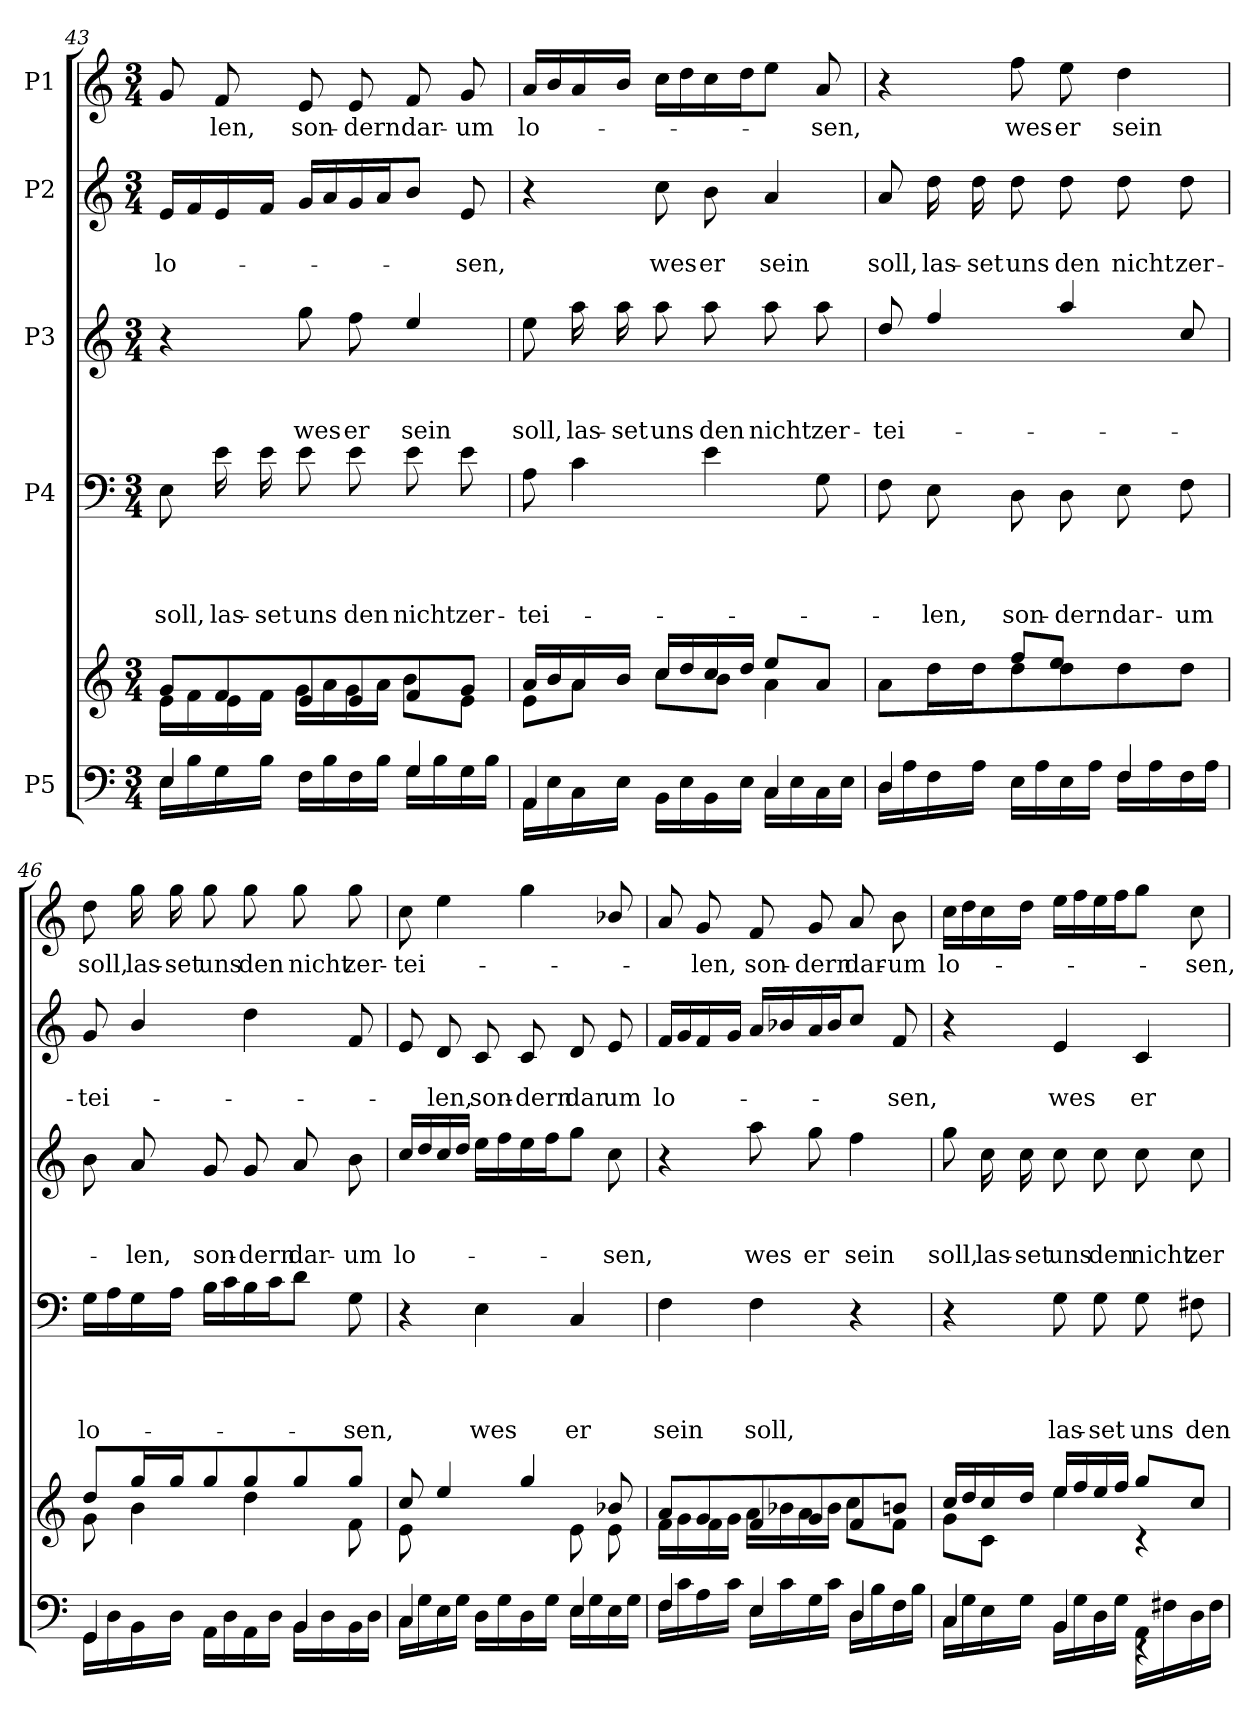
**kern	**kern	**kern	**text	**text	**text	**text	**kern	**text	**text	**text	**kern	**text	**text	**kern	**text
*part5	*part5	*part4	*part4	*part4	*part4	*part4	*part3	*part3	*part3	*part3	*part2	*part2	*part2	*part1	*part1
*staff6	*staff5	*staff4	*staff4	*staff4	*staff4	*staff4	*staff3	*staff3	*staff3	*staff3	*staff2	*staff2	*staff2	*staff1	*staff1
*I"P5	*	*I"P4	*	*	*	*	*I"P3	*	*	*	*I"P2	*	*	*I"P1	*
!!LO:PB:g=z
*clefF4	*clefG2	*clefF4	*	*	*	*	*clefG2	*	*	*	*clefG2	*	*	*clefG2	*
*	*	*	*	*	*	*	*ITrd7c12	*	*	*	*	*	*	*	*
*k[]	*k[]	*k[]	*	*	*	*	*k[]	*	*	*	*k[]	*	*	*k[]	*
*C:	*C:	*C:	*	*	*	*	*C:	*	*	*	*C:	*	*	*C:	*
*M3/4	*M3/4	*M3/4	*	*	*	*	*M3/4	*	*	*	*M3/4	*	*	*M3/4	*
=43	=43	=43	=43	=43	=43	=43	=43	=43	=43	=43	=43	=43	=43	=43	=43
*^	*^	*	*	*	*	*	*	*	*	*	*	*	*	*	*
!	!	!	!	!	!	!	!	!LO:LY:b	!	!	!	!	!	!	!LO:LY:b	!	!
16E\LL	4E/	8g/L	16e\LL	8E\	.	.	.	soll,	4r	.	.	.	16e/LL	.	lo-	8g/	.
16B\	.	.	16f\	.	.	.	.	.	.	.	.	.	16f/	.	.	.	.
!	!	!	!	!	!	!	!	!LO:LY:b	!	!	!	!	!	!	!	!	!LO:LY:b
16G\	.	8f/	16e\	16e\	.	.	.	las-	.	.	.	.	16e/	.	.	8f/	-len,
!	!	!	!	!	!	!	!	!LO:LY:b	!	!	!	!	!	!	!	!	!
16B\JJ	.	.	16f\JJ	16e\	.	.	.	-set	.	.	.	.	16f/JJ	.	.	.	.
!	!	!	!	!	!	!	!	!LO:LY:b	!	!	!	!LO:LY:b	!	!	!	!	!LO:LY:b
16F\LL	4ryy	8e/	16g\LL	8e\	.	.	.	uns	8g\	.	.	wes	16g/LL	.	.	8e/	son-
16B\	.	.	16a\	.	.	.	.	.	.	.	.	.	16a/	.	.	.	.
!	!	!	!	!	!	!	!	!LO:LY:b	!	!	!	!LO:LY:b	!	!	!	!	!LO:LY:b
16F\	.	8e/	16g\	8e\	.	.	.	den	8f\	.	.	er	16g/	.	.	8e/	-dern
16B\JJ	.	.	16a\JJ	.	.	.	.	.	.	.	.	.	16a/J	.	.	.	.
!	!	!	!	!	!	!	!	!LO:LY:b	!	!	!	!LO:LY:b	!	!	!	!	!LO:LY:b
16G\LL	4G/	8f/	8b\L	8e\	.	.	.	nicht	4e/	.	.	sein	8b/J	.	.	8f/	dar-
16B\	.	.	.	.	.	.	.	.	.	.	.	.	.	.	.	.	.
!	!	!	!	!	!	!	!	!LO:LY:b	!	!	!	!	!	!	!LO:LY:b	!	!LO:LY:b
16G\	.	8g/J	8e\J	8e\	.	.	.	zer-	.	.	.	.	8e/	.	-sen,	8g/	-um
16B\JJ	.	.	.	.	.	.	.	.	.	.	.	.	.	.	.	.	.
=44	=44	=44	=44	=44	=44	=44	=44	=44	=44	=44	=44	=44	=44	=44	=44	=44	=44
!	!	!	!	!	!	!	!	!LO:LY:b	!	!	!	!LO:LY:b	!	!	!	!	!LO:LY:b
16AA\LL	4AA/	16a/LL	8e\L	8A\	.	.	.	-tei-	8e\	.	.	soll,	4r	.	.	16a/LL	lo-
16E\	.	16b/	.	.	.	.	.	.	.	.	.	.	.	.	.	16b/	.
!	!	!	!	!	!	!	!	!	!	!	!	!LO:LY:b	!	!	!	!	!
16C\	.	16a/	8a\J	4c\	.	.	.	.	16a\	.	.	las-	.	.	.	16a/	.
!	!	!	!	!	!	!	!	!	!	!	!	!LO:LY:b	!	!	!	!	!
16E\JJ	.	16b/JJ	.	.	.	.	.	.	16a\	.	.	-set	.	.	.	16b/JJ	.
!	!	!	!	!	!	!	!	!	!	!	!	!LO:LY:b	!	!	!LO:LY:b	!	!
16BB\LL	4ryy	16cc/LL	8cc\L	.	.	.	.	.	8a\	.	.	uns	8cc\	.	wes	16cc\LL	.
16E\	.	16dd/	.	.	.	.	.	.	.	.	.	.	.	.	.	16dd\	.
!	!	!	!	!	!	!	!	!	!	!	!	!LO:LY:b	!	!	!LO:LY:b	!	!
16BB\	.	16cc/	8b\J	4e\	.	.	.	.	8a\	.	.	den	8b\	.	er	16cc\	.
16E\JJ	.	16dd/JJ	.	.	.	.	.	.	.	.	.	.	.	.	.	16dd\J	.
!	!	!	!	!	!	!	!	!	!	!	!	!LO:LY:b	!	!	!LO:LY:b	!	!
16C\LL	4C/	8ee/L	4a\	.	.	.	.	.	8a\	.	.	nicht	4a/	.	sein	8ee\J	.
16E\	.	.	.	.	.	.	.	.	.	.	.	.	.	.	.	.	.
!	!	!	!	!	!	!	!	!	!	!	!	!LO:LY:b	!	!	!	!	!LO:LY:b
16C\	.	8a/J	.	8G\	.	.	.	.	8a\	.	.	zer-	.	.	.	8a/	-sen,
16E\JJ	.	.	.	.	.	.	.	.	.	.	.	.	.	.	.	.	.
=45	=45	=45	=45	=45	=45	=45	=45	=45	=45	=45	=45	=45	=45	=45	=45	=45	=45
!	!	!	!	!	!	!	!	!	!	!	!	!LO:LY:b	!	!	!LO:LY:b	!	!
16D\LL	4D/	8a\L	4ryy	8F\	.	.	.	.	8d/	.	.	-tei-	8a/	.	soll,	4r	.
16A\	.	.	.	.	.	.	.	.	.	.	.	.	.	.	.	.	.
!	!	!	!	!	!	!	!	!LO:LY:b	!	!	!	!	!	!	!LO:LY:b	!	!
16F\	.	16dd\L	.	8E\	.	.	.	-len,	4f/	.	.	.	16dd\	.	las-	.	.
!	!	!	!	!	!	!	!	!	!	!	!	!	!	!	!LO:LY:b	!	!
16A\JJ	.	16dd\J	.	.	.	.	.	.	.	.	.	.	16dd\	.	-set	.	.
!	!	!	!	!	!	!	!	!LO:LY:b	!	!	!	!	!	!	!LO:LY:b	!	!LO:LY:b
16E\LL	4ryy	8dd\	8ff/L	8D\	.	.	.	son-	.	.	.	.	8dd\	.	uns	8ff\	wes
16A\	.	.	.	.	.	.	.	.	.	.	.	.	.	.	.	.	.
!	!	!	!	!	!	!	!	!LO:LY:b	!	!	!	!	!	!	!LO:LY:b	!	!LO:LY:b
16E\	.	8dd\	8ee/J	8D\	.	.	.	-dern	4a/	.	.	.	8dd\	.	den	8ee\	er
16A\JJ	.	.	.	.	.	.	.	.	.	.	.	.	.	.	.	.	.
!	!	!	!	!	!	!	!	!LO:LY:b	!	!	!	!	!	!	!LO:LY:b	!	!LO:LY:b
16F\LL	4F/	8dd\	4ryy	8E\	.	.	.	dar-	.	.	.	.	8dd\	.	nicht	4dd\	sein
16A\	.	.	.	.	.	.	.	.	.	.	.	.	.	.	.	.	.
!	!	!	!	!	!	!	!	!LO:LY:b	!	!	!	!	!	!	!LO:LY:b	!	!
16F\	.	8dd\J	.	8F\	.	.	.	-um	8c/	.	.	.	8dd\	.	zer-	.	.
16A\JJ	.	.	.	.	.	.	.	.	.	.	.	.	.	.	.	.	.
!!LO:LB:g=z
=46	=46	=46	=46	=46	=46	=46	=46	=46	=46	=46	=46	=46	=46	=46	=46	=46	=46
!	!	!	!	!	!	!	!	!LO:LY:b	!	!	!	!	!	!	!LO:LY:b	!	!LO:LY:b
16GG\LL	4GG/	8dd/L	8g\	16G\LL	.	.	.	lo-	8B\	.	.	.	8g/	.	-tei-	8dd\	soll,
16D\	.	.	.	16A\	.	.	.	.	.	.	.	.	.	.	.	.	.
!	!	!	!	!	!	!	!	!	!	!	!	!LO:LY:b	!	!	!	!	!LO:LY:b
16BB\	.	16gg/L	4b\	16G\	.	.	.	.	8A/	.	.	-len,	4b/	.	.	16gg\	las-
!	!	!	!	!	!	!	!	!	!	!	!	!	!	!	!	!	!LO:LY:b
16D\JJ	.	16gg/J	.	16A\JJ	.	.	.	.	.	.	.	.	.	.	.	16gg\	-set
!	!	!	!	!	!	!	!	!	!	!	!	!LO:LY:b	!	!	!	!	!LO:LY:b
16AA\LL	4ryy	8gg/	.	16B\LL	.	.	.	.	8G/	.	.	son-	.	.	.	8gg\	uns
16D\	.	.	.	16c\	.	.	.	.	.	.	.	.	.	.	.	.	.
!	!	!	!	!	!	!	!	!	!	!	!	!LO:LY:b	!	!	!	!	!LO:LY:b
16AA\	.	8gg/	4dd\	16B\	.	.	.	.	8G/	.	.	-dern	4dd\	.	.	8gg\	den
16D\JJ	.	.	.	16c\J	.	.	.	.	.	.	.	.	.	.	.	.	.
!	!	!	!	!	!	!	!	!	!	!	!	!LO:LY:b	!	!	!	!	!LO:LY:b
16BB\LL	4BB/	8gg/	.	8d\J	.	.	.	.	8A/	.	.	dar-	.	.	.	8gg\	nicht
16D\	.	.	.	.	.	.	.	.	.	.	.	.	.	.	.	.	.
!	!	!	!	!	!	!	!	!LO:LY:b	!	!	!	!LO:LY:b	!	!	!	!	!LO:LY:b
16BB\	.	8gg/J	8f\	8G\	.	.	.	-sen,	8B\	.	.	-um	8f/	.	.	8gg\	zer-
16D\JJ	.	.	.	.	.	.	.	.	.	.	.	.	.	.	.	.	.
=47	=47	=47	=47	=47	=47	=47	=47	=47	=47	=47	=47	=47	=47	=47	=47	=47	=47
!	!	!	!	!	!	!	!	!	!	!	!	!LO:LY:b	!	!	!	!	!LO:LY:b
16C\LL	4C/	8cc/	8e\	4r	.	.	.	.	16c/LL	.	.	lo-	8e/	.	.	8cc\	-tei-
16G\	.	.	.	.	.	.	.	.	16d/	.	.	.	.	.	.	.	.
!	!	!	!	!	!	!	!	!	!	!	!	!	!	!	!LO:LY:b	!	!
16E\	.	4ee/	4.ryy	.	.	.	.	.	16c/	.	.	.	8d/	.	-len,	4ee\	.
16G\JJ	.	.	.	.	.	.	.	.	16d/JJ	.	.	.	.	.	.	.	.
!	!	!	!	!	!	!	!	!LO:LY:b	!	!	!	!	!	!	!LO:LY:b	!	!
16D\LL	4ryy	.	.	4E\	.	.	.	wes	16e\LL	.	.	.	8c/	.	son-	.	.
16G\	.	.	.	.	.	.	.	.	16f\	.	.	.	.	.	.	.	.
!	!	!	!	!	!	!	!	!	!	!	!	!	!	!	!LO:LY:b	!	!
16D\	.	4gg/	.	.	.	.	.	.	16e\	.	.	.	8c/	.	-dern	4gg\	.
16G\JJ	.	.	.	.	.	.	.	.	16f\J	.	.	.	.	.	.	.	.
!	!	!	!	!	!	!	!	!LO:LY:b	!	!	!	!	!	!	!LO:LY:b	!	!
16E\LL	4E/	.	8e\	4C/	.	.	.	er	8g\J	.	.	.	8d/	.	dar	.	.
16G\	.	.	.	.	.	.	.	.	.	.	.	.	.	.	.	.	.
!	!	!	!	!	!	!	!	!	!	!	!	!LO:LY:b	!	!	!LO:LY:b	!	!
16E\	.	8b-X/	8e\	.	.	.	.	.	8c\	.	.	-sen,	8e/	.	um	8b-X/	.
16G\JJ	.	.	.	.	.	.	.	.	.	.	.	.	.	.	.	.	.
=48	=48	=48	=48	=48	=48	=48	=48	=48	=48	=48	=48	=48	=48	=48	=48	=48	=48
!	!	!	!	!	!	!	!	!LO:LY:b	!	!	!	!	!	!	!LO:LY:b	!	!
16F\LL	4F/	8a/L	16f\LL	4F\	.	.	.	sein	4r	.	.	.	16f/LL	.	lo-	8a/	.
16c\	.	.	16g\	.	.	.	.	.	.	.	.	.	16g/	.	.	.	.
!	!	!	!	!	!	!	!	!	!	!	!	!	!	!	!	!	!LO:LY:b
16A\	.	8g/	16f\	.	.	.	.	.	.	.	.	.	16f/	.	.	8g/	-len,
16c\JJ	.	.	16g\JJ	.	.	.	.	.	.	.	.	.	16g/JJ	.	.	.	.
!	!	!	!	!	!	!	!	!LO:LY:b	!	!	!	!LO:LY:b	!	!	!	!	!LO:LY:b
16E\LL	4E/	8f/	16a\LL	4F\	.	.	.	soll,	8a\	.	.	wes	16a/LL	.	.	8f/	son-
16c\	.	.	16b-X\	.	.	.	.	.	.	.	.	.	16b-X/	.	.	.	.
!	!	!	!	!	!	!	!	!	!	!	!	!LO:LY:b	!	!	!	!	!LO:LY:b
16G\	.	8g/	16a\	.	.	.	.	.	8g\	.	.	er	16a/	.	.	8g/	-dern
16c\JJ	.	.	16b-\JJ	.	.	.	.	.	.	.	.	.	16b-/J	.	.	.	.
!	!	!	!	!	!	!	!	!	!	!	!	!LO:LY:b	!	!	!	!	!LO:LY:b
16D\LL	4D/	8f/	8cc\L	4r	.	.	.	.	4f\	.	.	sein	8cc/J	.	.	8a/	dar-
16B\	.	.	.	.	.	.	.	.	.	.	.	.	.	.	.	.	.
!	!	!	!	!	!	!	!	!	!	!	!	!	!	!	!LO:LY:b	!	!LO:LY:b
16F\	.	8bn/J	8f\J	.	.	.	.	.	.	.	.	.	8f/	.	-sen,	8b\	-um
16B\JJ	.	.	.	.	.	.	.	.	.	.	.	.	.	.	.	.	.
!!LO:PB:g=z
=49	=49	=49	=49	=49	=49	=49	=49	=49	=49	=49	=49	=49	=49	=49	=49	=49	=49
!	!	!	!	!	!	!	!	!	!	!	!	!LO:LY:b	!	!	!	!	!LO:LY:b
16C\LL	4C/	16cc/LL	8g\L	4r	.	.	.	.	8g\	.	.	soll,	4r	.	.	16cc\LL	lo-
16G\	.	16dd/	.	.	.	.	.	.	.	.	.	.	.	.	.	16dd\	.
!	!	!	!	!	!	!	!	!	!	!	!	!LO:LY:b	!	!	!	!	!
16E\	.	16cc/	8c\J	.	.	.	.	.	16c\	.	.	las-	.	.	.	16cc\	.
!	!	!	!	!	!	!	!	!	!	!	!	!LO:LY:b	!	!	!	!	!
16G\JJ	.	16dd/JJ	.	.	.	.	.	.	16c\	.	.	-set	.	.	.	16dd\JJ	.
!	!	!	!	!	!	!	!	!LO:LY:b	!	!	!	!LO:LY:b	!	!	!LO:LY:b	!	!
16BB\LL	4BB/	16ee/LL	4ee\	8G\	.	.	.	las-	8c\	.	.	uns	4e/	.	wes	16ee\LL	.
16G\	.	16ff/	.	.	.	.	.	.	.	.	.	.	.	.	.	16ff\	.
!	!	!	!	!	!	!	!	!LO:LY:b	!	!	!	!LO:LY:b	!	!	!	!	!
16D\	.	16ee/	.	8G\	.	.	.	-set	8c\	.	.	den	.	.	.	16ee\	.
16G\JJ	.	16ff/JJ	.	.	.	.	.	.	.	.	.	.	.	.	.	16ff\J	.
!	!	!	!	!	!	!	!	!LO:LY:b	!	!	!	!LO:LY:b	!	!	!LO:LY:b	!	!
16AA\LL	4rEE	8gg/L	4rc	8G\	.	.	.	uns	8c\	.	.	nicht	4c/	.	er	8gg\J	.
16F#X\	.	.	.	.	.	.	.	.	.	.	.	.	.	.	.	.	.
!	!	!	!	!	!	!	!	!LO:LY:b	!	!	!	!LO:LY:b	!	!	!	!	!LO:LY:b
16D\	.	8cc/J	.	8F#X\	.	.	.	den	8c\	.	.	zer-	.	.	.	8cc\	-sen,
16F#\JJ	.	.	.	.	.	.	.	.	.	.	.	.	.	.	.	.	.
*v	*v	*	*	*	*	*	*	*	*	*	*	*	*	*	*	*	*
*	*v	*v	*	*	*	*	*	*	*	*	*	*	*	*	*	*
=	=	=	=	=	=	=	=	=	=	=	=	=	=	=	=
*-	*-	*-	*-	*-	*-	*-	*-	*-	*-	*-	*-	*-	*-	*-	*-
